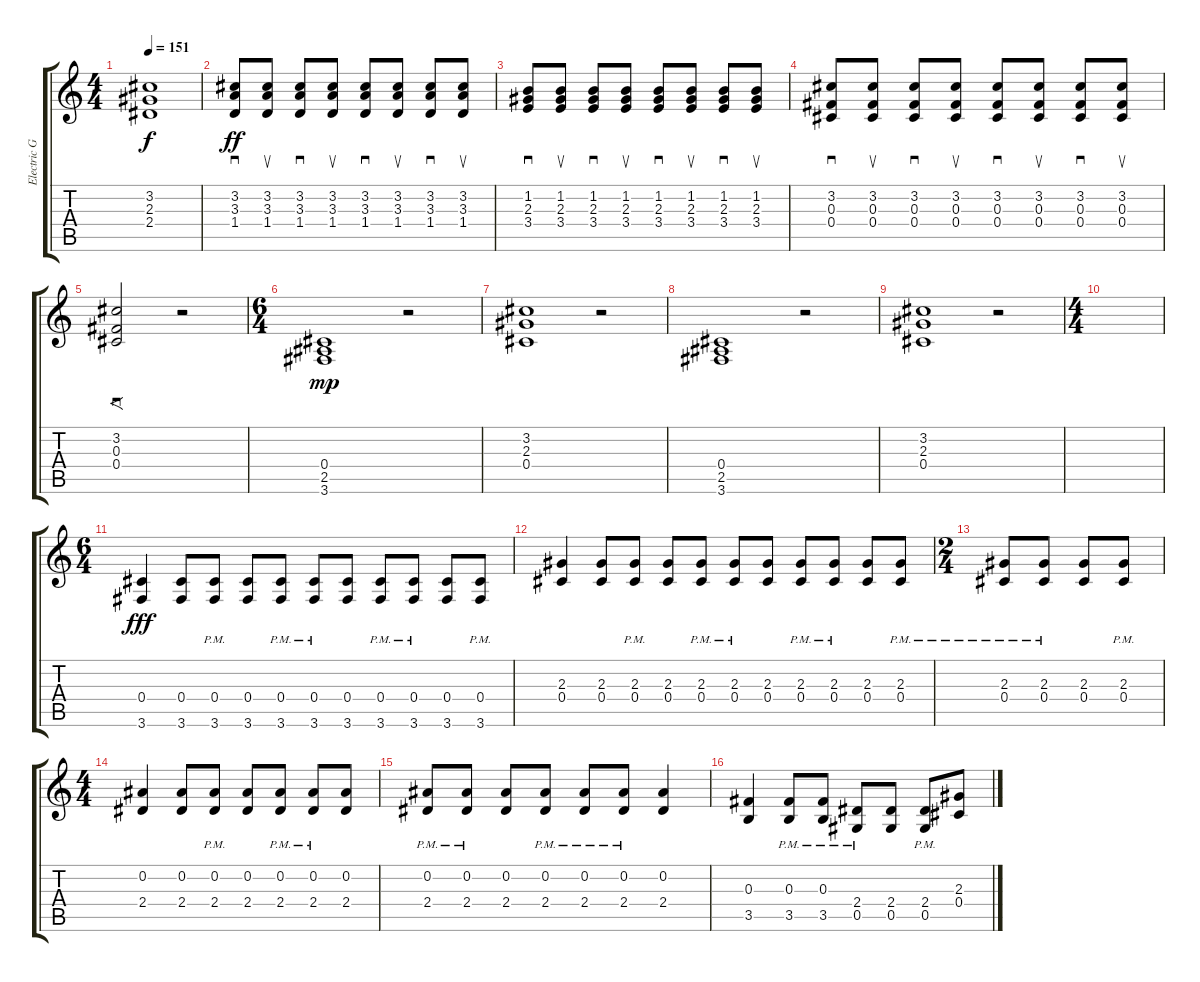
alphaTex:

\track ("Electric Guitar" "Electric G") {instrument overdrivenguitar}
\staff {score tabs}
\tuning (Eb4 Bb3 Gb3 Db3 Ab2 Eb2) {hide}
\ts (4 4)
\tempo 151
\clef g2
\ks c
(3.2 2.3 2.4).1{dy f} |
(3.2 3.3 1.4).8{sd dy ff} (3.2 3.3 1.4).8{su} (3.2 3.3 1.4).8{sd} (3.2 3.3 1.4).8{su} (3.2 3.3 1.4).8{sd} (3.2 3.3 1.4).8{su} (3.2 3.3 1.4).8{sd} (3.2 3.3 1.4).8{su} |
(1.2 2.3 3.4).8{sd} (1.2 2.3 3.4).8{su} (1.2 2.3 3.4).8{sd} (1.2 2.3 3.4).8{su} (1.2 2.3 3.4).8{sd} (1.2 2.3 3.4).8{su} (1.2 2.3 3.4).8{sd} (1.2 2.3 3.4).8{su} |
(3.2 0.3 0.4).8{sd} (3.2 0.3 0.4).8{su} (3.2 0.3 0.4).8{sd} (3.2 0.3 0.4).8{su} (3.2 0.3 0.4).8{sd} (3.2 0.3 0.4).8{su} (3.2 0.3 0.4).8{sd} (3.2 0.3 0.4).8{su} |
(3.2 0.3 0.4).2{f sd} r.2 |
\ts (6 4)
(0.4 2.5 3.6).1{dy mp} r.2 |
(3.2 2.3 0.4).1 r.2 |
(0.4 2.5 3.6).1 r.2 |
(3.2 2.3 0.4).1 r.2 |
\ts (4 4)
|
\ts (6 4)
(0.4 3.6).4{dy fff} (0.4 3.6).8 (0.4{pm} 3.6{pm}).8 (0.4 3.6).8 (0.4{pm} 3.6{pm}).8 (0.4{pm} 3.6{pm}).8 (0.4 3.6).8 (0.4{pm} 3.6{pm}).8 (0.4{pm} 3.6{pm}).8 (0.4 3.6).8 (0.4{pm} 3.6{pm}).8 |
(2.3 0.4).4 (2.3 0.4).8 (2.3{pm} 0.4{pm}).8 (2.3 0.4).8 (2.3{pm} 0.4{pm}).8 (2.3{pm} 0.4{pm}).8 (2.3 0.4).8 (2.3{pm} 0.4{pm}).8 (2.3{pm} 0.4{pm}).8 (2.3 0.4).8 (2.3{pm} 0.4{pm}).8 |
\ts (2 4)
(2.3{pm} 0.4{pm}).8 (2.3{pm} 0.4{pm}).8 (2.3 0.4).8 (2.3{pm} 0.4{pm}).8 |
\ts (4 4)
(0.2 2.4).4 (0.2 2.4).8 (0.2{pm} 2.4{pm}).8 (0.2 2.4).8 (0.2{pm} 2.4{pm}).8 (0.2{pm} 2.4{pm}).8 (0.2 2.4).8 |
(0.2{pm} 2.4{pm}).8 (0.2{pm} 2.4{pm}).8 (0.2 2.4).8 (0.2{pm} 2.4{pm}).8 (0.2{pm} 2.4{pm}).8 (0.2{pm} 2.4{pm}).8 (0.2 2.4).4 |
(0.3 3.5).4 (0.3{pm} 3.5{pm}).8 (0.3{pm} 3.5{pm}).8 (2.4{pm} 0.5{pm}).8 (2.4 0.5).8 (2.4{pm} 0.5{pm}).8 (2.3 0.4).8
